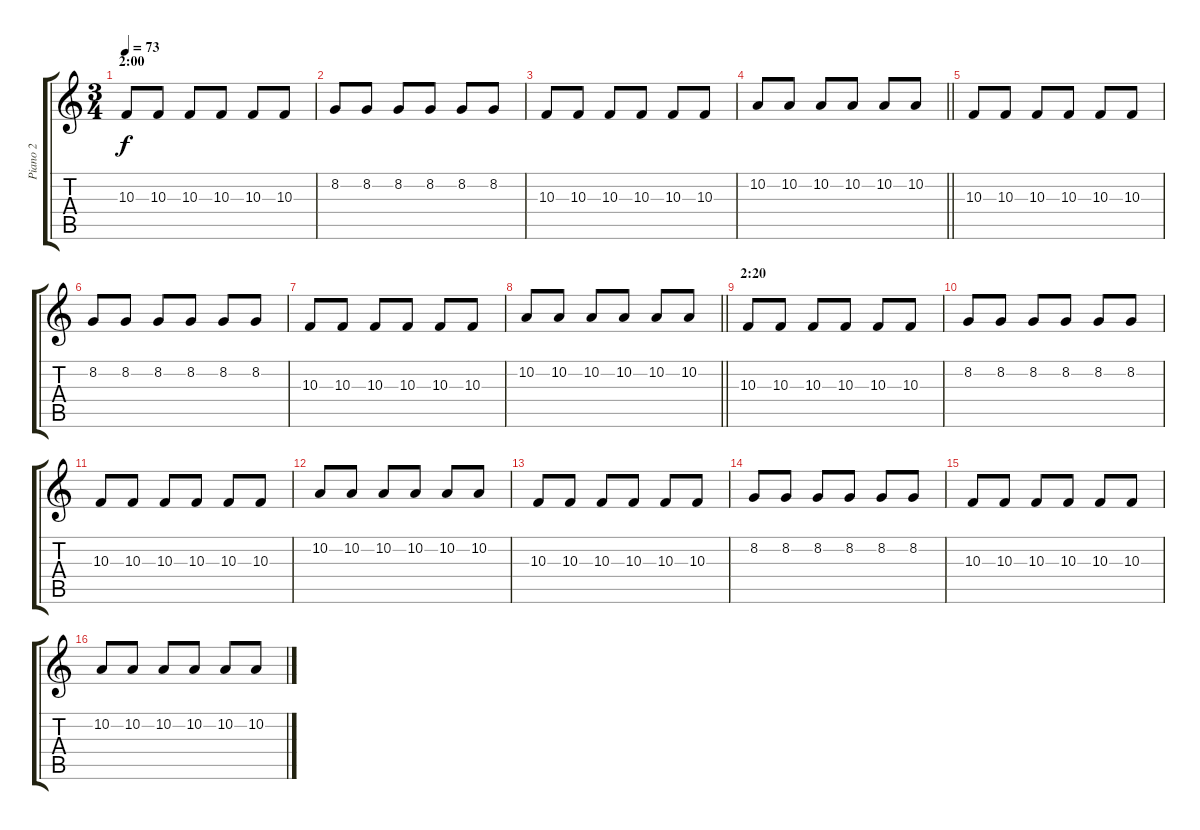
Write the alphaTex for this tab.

\track ("Piano 2" "Piano 2") {instrument acousticgrandpiano}
\staff {score tabs}
\tuning (E4 B3 G3 D3 A2 E2) {hide}
\ts (3 4)
\section ("" "2:00")
\tempo 73
\clef g2
\ks c
10.3.8{dy f} 10.3.8 10.3.8 10.3.8 10.3.8 10.3.8 |
8.2.8 8.2.8 8.2.8 8.2.8 8.2.8 8.2.8 |
10.3.8 10.3.8 10.3.8 10.3.8 10.3.8 10.3.8 |
\barLineRight lightlight
10.2.8 10.2.8 10.2.8 10.2.8 10.2.8 10.2.8 |
10.3.8 10.3.8 10.3.8 10.3.8 10.3.8 10.3.8 |
8.2.8 8.2.8 8.2.8 8.2.8 8.2.8 8.2.8 |
10.3.8 10.3.8 10.3.8 10.3.8 10.3.8 10.3.8 |
\barLineRight lightlight
10.2.8 10.2.8 10.2.8 10.2.8 10.2.8 10.2.8 |
\section ("" "2:20")
10.3.8 10.3.8 10.3.8 10.3.8 10.3.8 10.3.8 |
8.2.8 8.2.8 8.2.8 8.2.8 8.2.8 8.2.8 |
10.3.8 10.3.8 10.3.8 10.3.8 10.3.8 10.3.8 |
10.2.8 10.2.8 10.2.8 10.2.8 10.2.8 10.2.8 |
10.3.8 10.3.8 10.3.8 10.3.8 10.3.8 10.3.8 |
8.2.8 8.2.8 8.2.8 8.2.8 8.2.8 8.2.8 |
10.3.8 10.3.8 10.3.8 10.3.8 10.3.8 10.3.8 |
10.2.8 10.2.8 10.2.8 10.2.8 10.2.8 10.2.8
